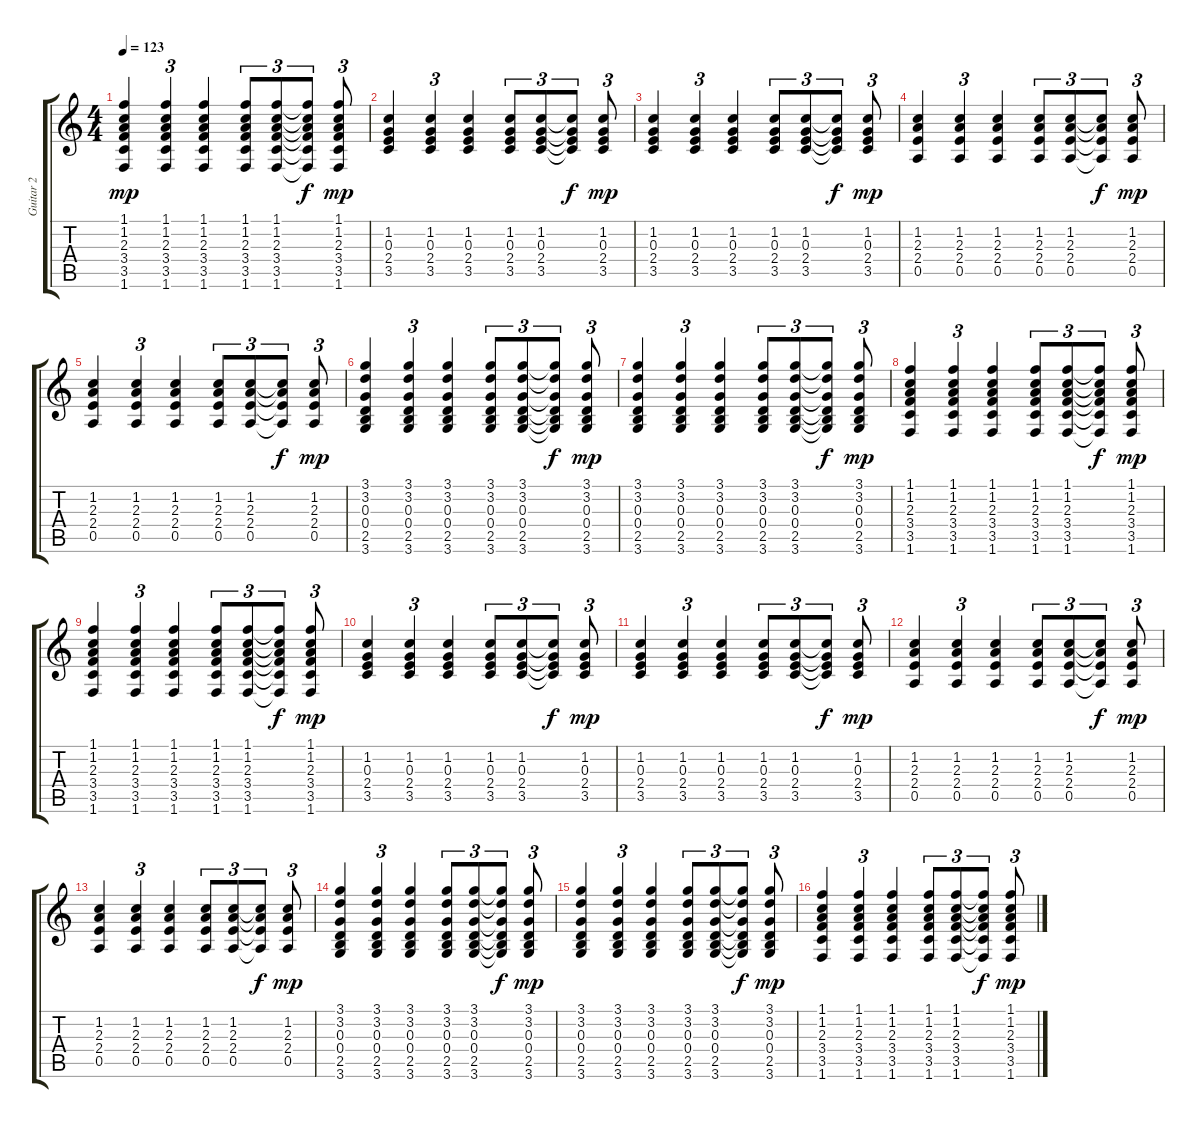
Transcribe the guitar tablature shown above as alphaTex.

\track ("Guitar 2" "Guitar 2") {instrument acousticguitarsteel}
\staff {score tabs}
\tuning (E4 B3 G3 D3 A2 E2) {hide}
\ts (4 4)
\tempo 123
\clef g2
\ks c
(1.1 1.2 2.3 3.4 3.5 1.6).4{dy mp} (1.1 1.2 2.3 3.4 3.5 1.6).4{tu (3 2)} (1.1 1.2 2.3 3.4 3.5 1.6).4 (1.1 1.2 2.3 3.4 3.5 1.6).8{tu (3 2)} (1.1 1.2 2.3 3.4 3.5 1.6).8{tu (3 2)} (1.1{t} 1.2{t} 2.3{t} 3.4{t} 3.5{t} 1.6{t}).8{tu (3 2) dy f} (1.1 1.2 2.3 3.4 3.5 1.6).8{tu (3 2) dy mp} |
(1.2 0.3 2.4 3.5).4 (1.2 0.3 2.4 3.5).4{tu (3 2)} (1.2 0.3 2.4 3.5).4 (1.2 0.3 2.4 3.5).8{tu (3 2)} (1.2 0.3 2.4 3.5).8{tu (3 2)} (1.2{t} 0.3{t} 2.4{t} 3.5{t}).8{tu (3 2) dy f} (1.2 0.3 2.4 3.5).8{tu (3 2) dy mp} |
(1.2 0.3 2.4 3.5).4 (1.2 0.3 2.4 3.5).4{tu (3 2)} (1.2 0.3 2.4 3.5).4 (1.2 0.3 2.4 3.5).8{tu (3 2)} (1.2 0.3 2.4 3.5).8{tu (3 2)} (1.2{t} 0.3{t} 2.4{t} 3.5{t}).8{tu (3 2) dy f} (1.2 0.3 2.4 3.5).8{tu (3 2) dy mp} |
(1.2 2.3 2.4 0.5).4 (1.2 2.3 2.4 0.5).4{tu (3 2)} (1.2 2.3 2.4 0.5).4 (1.2 2.3 2.4 0.5).8{tu (3 2)} (1.2 2.3 2.4 0.5).8{tu (3 2)} (1.2{t} 2.3{t} 2.4{t} 0.5{t}).8{tu (3 2) dy f} (1.2 2.3 2.4 0.5).8{tu (3 2) dy mp} |
(1.2 2.3 2.4 0.5).4 (1.2 2.3 2.4 0.5).4{tu (3 2)} (1.2 2.3 2.4 0.5).4 (1.2 2.3 2.4 0.5).8{tu (3 2)} (1.2 2.3 2.4 0.5).8{tu (3 2)} (1.2{t} 2.3{t} 2.4{t} 0.5{t}).8{tu (3 2) dy f} (1.2 2.3 2.4 0.5).8{tu (3 2) dy mp} |
(3.1 3.2 0.3 0.4 2.5 3.6).4 (3.1 3.2 0.3 0.4 2.5 3.6).4{tu (3 2)} (3.1 3.2 0.3 0.4 2.5 3.6).4 (3.1 3.2 0.3 0.4 2.5 3.6).8{tu (3 2)} (3.1 3.2 0.3 0.4 2.5 3.6).8{tu (3 2)} (3.1{t} 3.2{t} 0.3{t} 0.4{t} 2.5{t} 3.6{t}).8{tu (3 2) dy f} (3.1 3.2 0.3 0.4 2.5 3.6).8{tu (3 2) dy mp} |
(3.1 3.2 0.3 0.4 2.5 3.6).4 (3.1 3.2 0.3 0.4 2.5 3.6).4{tu (3 2)} (3.1 3.2 0.3 0.4 2.5 3.6).4 (3.1 3.2 0.3 0.4 2.5 3.6).8{tu (3 2)} (3.1 3.2 0.3 0.4 2.5 3.6).8{tu (3 2)} (3.1{t} 3.2{t} 0.3{t} 0.4{t} 2.5{t} 3.6{t}).8{tu (3 2) dy f} (3.1 3.2 0.3 0.4 2.5 3.6).8{tu (3 2) dy mp} |
(1.1 1.2 2.3 3.4 3.5 1.6).4 (1.1 1.2 2.3 3.4 3.5 1.6).4{tu (3 2)} (1.1 1.2 2.3 3.4 3.5 1.6).4 (1.1 1.2 2.3 3.4 3.5 1.6).8{tu (3 2)} (1.1 1.2 2.3 3.4 3.5 1.6).8{tu (3 2)} (1.1{t} 1.2{t} 2.3{t} 3.4{t} 3.5{t} 1.6{t}).8{tu (3 2) dy f} (1.1 1.2 2.3 3.4 3.5 1.6).8{tu (3 2) dy mp} |
(1.1 1.2 2.3 3.4 3.5 1.6).4 (1.1 1.2 2.3 3.4 3.5 1.6).4{tu (3 2)} (1.1 1.2 2.3 3.4 3.5 1.6).4 (1.1 1.2 2.3 3.4 3.5 1.6).8{tu (3 2)} (1.1 1.2 2.3 3.4 3.5 1.6).8{tu (3 2)} (1.1{t} 1.2{t} 2.3{t} 3.4{t} 3.5{t} 1.6{t}).8{tu (3 2) dy f} (1.1 1.2 2.3 3.4 3.5 1.6).8{tu (3 2) dy mp} |
(1.2 0.3 2.4 3.5).4 (1.2 0.3 2.4 3.5).4{tu (3 2)} (1.2 0.3 2.4 3.5).4 (1.2 0.3 2.4 3.5).8{tu (3 2)} (1.2 0.3 2.4 3.5).8{tu (3 2)} (1.2{t} 0.3{t} 2.4{t} 3.5{t}).8{tu (3 2) dy f} (1.2 0.3 2.4 3.5).8{tu (3 2) dy mp} |
(1.2 0.3 2.4 3.5).4 (1.2 0.3 2.4 3.5).4{tu (3 2)} (1.2 0.3 2.4 3.5).4 (1.2 0.3 2.4 3.5).8{tu (3 2)} (1.2 0.3 2.4 3.5).8{tu (3 2)} (1.2{t} 0.3{t} 2.4{t} 3.5{t}).8{tu (3 2) dy f} (1.2 0.3 2.4 3.5).8{tu (3 2) dy mp} |
(1.2 2.3 2.4 0.5).4 (1.2 2.3 2.4 0.5).4{tu (3 2)} (1.2 2.3 2.4 0.5).4 (1.2 2.3 2.4 0.5).8{tu (3 2)} (1.2 2.3 2.4 0.5).8{tu (3 2)} (1.2{t} 2.3{t} 2.4{t} 0.5{t}).8{tu (3 2) dy f} (1.2 2.3 2.4 0.5).8{tu (3 2) dy mp} |
(1.2 2.3 2.4 0.5).4 (1.2 2.3 2.4 0.5).4{tu (3 2)} (1.2 2.3 2.4 0.5).4 (1.2 2.3 2.4 0.5).8{tu (3 2)} (1.2 2.3 2.4 0.5).8{tu (3 2)} (1.2{t} 2.3{t} 2.4{t} 0.5{t}).8{tu (3 2) dy f} (1.2 2.3 2.4 0.5).8{tu (3 2) dy mp} |
(3.1 3.2 0.3 0.4 2.5 3.6).4 (3.1 3.2 0.3 0.4 2.5 3.6).4{tu (3 2)} (3.1 3.2 0.3 0.4 2.5 3.6).4 (3.1 3.2 0.3 0.4 2.5 3.6).8{tu (3 2)} (3.1 3.2 0.3 0.4 2.5 3.6).8{tu (3 2)} (3.1{t} 3.2{t} 0.3{t} 0.4{t} 2.5{t} 3.6{t}).8{tu (3 2) dy f} (3.1 3.2 0.3 0.4 2.5 3.6).8{tu (3 2) dy mp} |
(3.1 3.2 0.3 0.4 2.5 3.6).4 (3.1 3.2 0.3 0.4 2.5 3.6).4{tu (3 2)} (3.1 3.2 0.3 0.4 2.5 3.6).4 (3.1 3.2 0.3 0.4 2.5 3.6).8{tu (3 2)} (3.1 3.2 0.3 0.4 2.5 3.6).8{tu (3 2)} (3.1{t} 3.2{t} 0.3{t} 0.4{t} 2.5{t} 3.6{t}).8{tu (3 2) dy f} (3.1 3.2 0.3 0.4 2.5 3.6).8{tu (3 2) dy mp} |
(1.1 1.2 2.3 3.4 3.5 1.6).4 (1.1 1.2 2.3 3.4 3.5 1.6).4{tu (3 2)} (1.1 1.2 2.3 3.4 3.5 1.6).4 (1.1 1.2 2.3 3.4 3.5 1.6).8{tu (3 2)} (1.1 1.2 2.3 3.4 3.5 1.6).8{tu (3 2)} (1.1{t} 1.2{t} 2.3{t} 3.4{t} 3.5{t} 1.6{t}).8{tu (3 2) dy f} (1.1 1.2 2.3 3.4 3.5 1.6).8{tu (3 2) dy mp}
